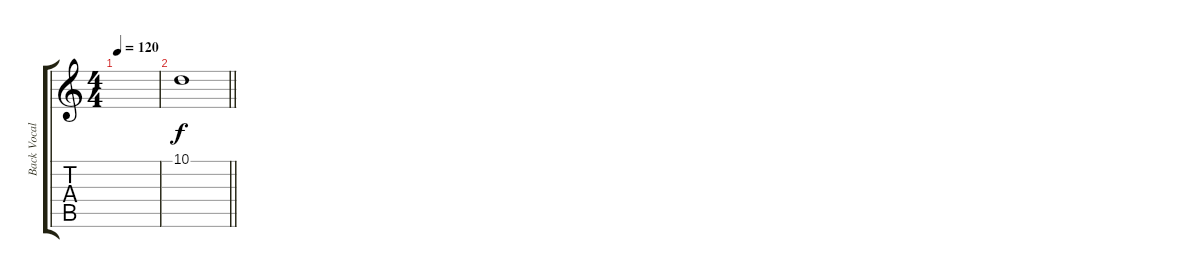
\track ("Back Vocals" "Back Vocal") {instrument tenorsax}
\staff {score tabs}
\tuning (E4 B3 G3 D3 A2 E2) {hide}
\ts (4 4)
\tempo 120
\clef g2
\ks c
|
\barLineRight lightlight
10.1.1
